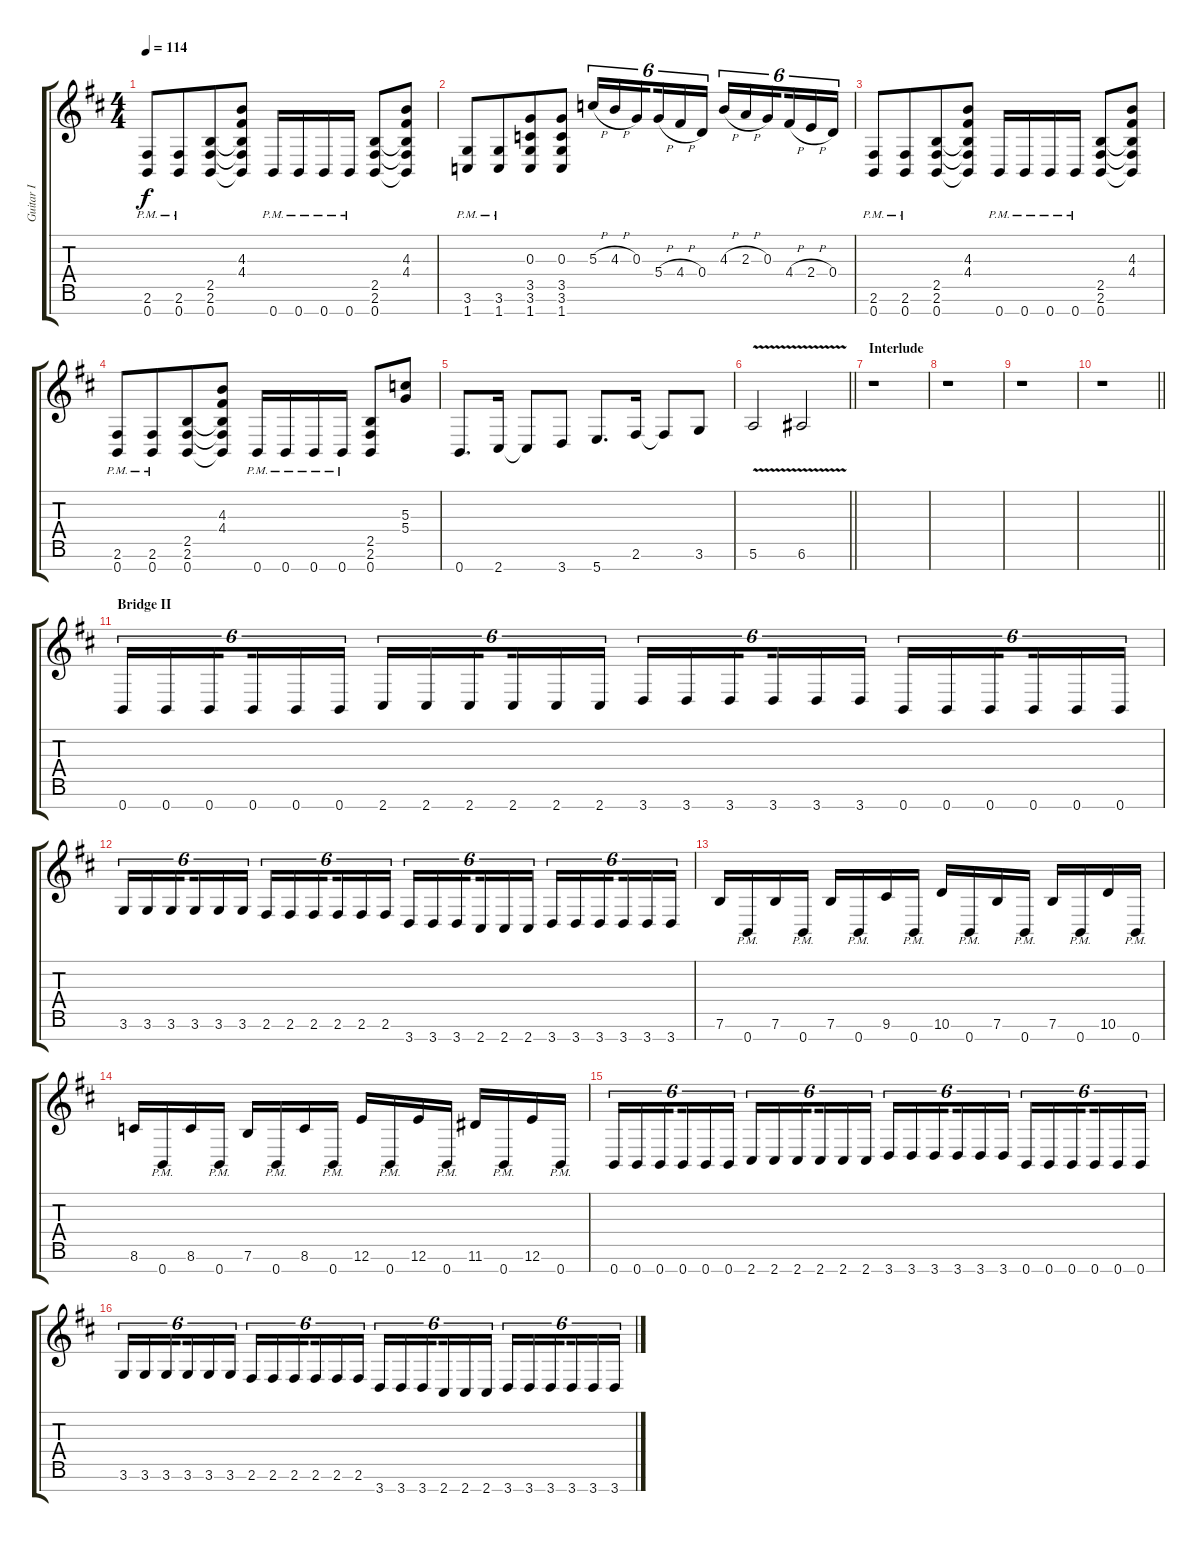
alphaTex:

\track ("Guitar I" "Guitar I") {instrument distortionguitar}
\staff {score tabs}
\tuning (E4 B3 G3 D3 A2 E2 B1) {hide}
\ts (4 4)
\tempo 114
\clef g2
\ks bminor
(2.6{pm} 0.7{pm}).8{dy f} (2.6{pm} 0.7{pm}).8{beam merge} (2.5 2.6 0.7).8 (4.3 4.4 2.5{t} 2.6{t} 0.7{t}).8 0.7{pm}.16 0.7{pm}.16 0.7{pm}.16 0.7{pm}.16 (2.5 2.6 0.7).8 (4.3 4.4 2.5{t} 2.6{t} 0.7{t}).8 |
(3.6{pm} 1.7{pm}).8 (3.6{pm} 1.7{pm}).8{beam merge} (0.3 3.5 3.6 1.7).8 (0.3 3.5 3.6 1.7).8 5.3{h}.16{tu (6 4)} 4.3{h}.16{tu (6 4)} 0.3.16{tu (6 4) beam splitsecondary} 5.4{h}.16{tu (6 4)} 4.4{h}.16{tu (6 4)} 0.4.16{tu (6 4)} 4.3{h}.16{tu (6 4)} 2.3{h}.16{tu (6 4)} 0.3.16{tu (6 4) beam splitsecondary} 4.4{h}.16{tu (6 4)} 2.4{h}.16{tu (6 4)} 0.4.16{tu (6 4)} |
(2.6{pm} 0.7{pm}).8 (2.6{pm} 0.7{pm}).8{beam merge} (2.5 2.6 0.7).8 (4.3 4.4 2.5{t} 2.6{t} 0.7{t}).8 0.7{pm}.16 0.7{pm}.16 0.7{pm}.16 0.7{pm}.16 (2.5 2.6 0.7).8 (4.3 4.4 2.5{t} 2.6{t} 0.7{t}).8 |
(2.6{pm} 0.7{pm}).8 (2.6{pm} 0.7{pm}).8{beam merge} (2.5 2.6 0.7).8 (4.3 4.4 2.5{t} 2.6{t} 0.7{t}).8 0.7{pm}.16 0.7{pm}.16 0.7{pm}.16 0.7{pm}.16 (2.5 2.6 0.7).8 (5.3 5.4).8 |
0.7.8{d} 2.7.16 2.7{t}.8 3.7.8 5.7.8{d} 2.6.16 2.6{t}.8 3.6.8 |
\barLineRight lightlight
5.6{v}.2 6.6{v}.2 |
\section ("" "Interlude")
r.1 |
r.1 |
r.1 |
\barLineRight lightlight
r.1 |
\section ("" "Bridge II")
0.7.16{tu (6 4)} 0.7.16{tu (6 4)} 0.7.16{tu (6 4) beam splitsecondary} 0.7.16{tu (6 4)} 0.7.16{tu (6 4)} 0.7.16{tu (6 4)} 2.7.16{tu (6 4)} 2.7.16{tu (6 4)} 2.7.16{tu (6 4) beam splitsecondary} 2.7.16{tu (6 4)} 2.7.16{tu (6 4)} 2.7.16{tu (6 4)} 3.7.16{tu (6 4)} 3.7.16{tu (6 4)} 3.7.16{tu (6 4) beam splitsecondary} 3.7.16{tu (6 4)} 3.7.16{tu (6 4)} 3.7.16{tu (6 4)} 0.7.16{tu (6 4)} 0.7.16{tu (6 4)} 0.7.16{tu (6 4) beam splitsecondary} 0.7.16{tu (6 4)} 0.7.16{tu (6 4)} 0.7.16{tu (6 4)} |
3.6.16{tu (6 4)} 3.6.16{tu (6 4)} 3.6.16{tu (6 4) beam splitsecondary} 3.6.16{tu (6 4)} 3.6.16{tu (6 4)} 3.6.16{tu (6 4)} 2.6.16{tu (6 4)} 2.6.16{tu (6 4)} 2.6.16{tu (6 4) beam splitsecondary} 2.6.16{tu (6 4)} 2.6.16{tu (6 4)} 2.6.16{tu (6 4)} 3.7.16{tu (6 4)} 3.7.16{tu (6 4)} 3.7.16{tu (6 4) beam splitsecondary} 2.7.16{tu (6 4)} 2.7.16{tu (6 4)} 2.7.16{tu (6 4)} 3.7.16{tu (6 4)} 3.7.16{tu (6 4)} 3.7.16{tu (6 4) beam splitsecondary} 3.7.16{tu (6 4)} 3.7.16{tu (6 4)} 3.7.16{tu (6 4)} |
7.6.16 0.7{pm}.16 7.6.16 0.7{pm}.16 7.6.16 0.7{pm}.16 9.6.16 0.7{pm}.16 10.6.16 0.7{pm}.16 7.6.16 0.7{pm}.16 7.6.16 0.7{pm}.16 10.6.16 0.7{pm}.16 |
8.6.16 0.7{pm}.16 8.6.16 0.7{pm}.16 7.6.16 0.7{pm}.16 8.6.16 0.7{pm}.16 12.6.16 0.7{pm}.16 12.6.16 0.7{pm}.16 11.6.16 0.7{pm}.16 12.6.16 0.7{pm}.16 |
0.7.16{tu (6 4)} 0.7.16{tu (6 4)} 0.7.16{tu (6 4) beam splitsecondary} 0.7.16{tu (6 4)} 0.7.16{tu (6 4)} 0.7.16{tu (6 4)} 2.7.16{tu (6 4)} 2.7.16{tu (6 4)} 2.7.16{tu (6 4) beam splitsecondary} 2.7.16{tu (6 4)} 2.7.16{tu (6 4)} 2.7.16{tu (6 4)} 3.7.16{tu (6 4)} 3.7.16{tu (6 4)} 3.7.16{tu (6 4) beam splitsecondary} 3.7.16{tu (6 4)} 3.7.16{tu (6 4)} 3.7.16{tu (6 4)} 0.7.16{tu (6 4)} 0.7.16{tu (6 4)} 0.7.16{tu (6 4) beam splitsecondary} 0.7.16{tu (6 4)} 0.7.16{tu (6 4)} 0.7.16{tu (6 4)} |
3.6.16{tu (6 4)} 3.6.16{tu (6 4)} 3.6.16{tu (6 4) beam splitsecondary} 3.6.16{tu (6 4)} 3.6.16{tu (6 4)} 3.6.16{tu (6 4)} 2.6.16{tu (6 4)} 2.6.16{tu (6 4)} 2.6.16{tu (6 4) beam splitsecondary} 2.6.16{tu (6 4)} 2.6.16{tu (6 4)} 2.6.16{tu (6 4)} 3.7.16{tu (6 4)} 3.7.16{tu (6 4)} 3.7.16{tu (6 4) beam splitsecondary} 2.7.16{tu (6 4)} 2.7.16{tu (6 4)} 2.7.16{tu (6 4)} 3.7.16{tu (6 4)} 3.7.16{tu (6 4)} 3.7.16{tu (6 4) beam splitsecondary} 3.7.16{tu (6 4)} 3.7.16{tu (6 4)} 3.7.16{tu (6 4)}
